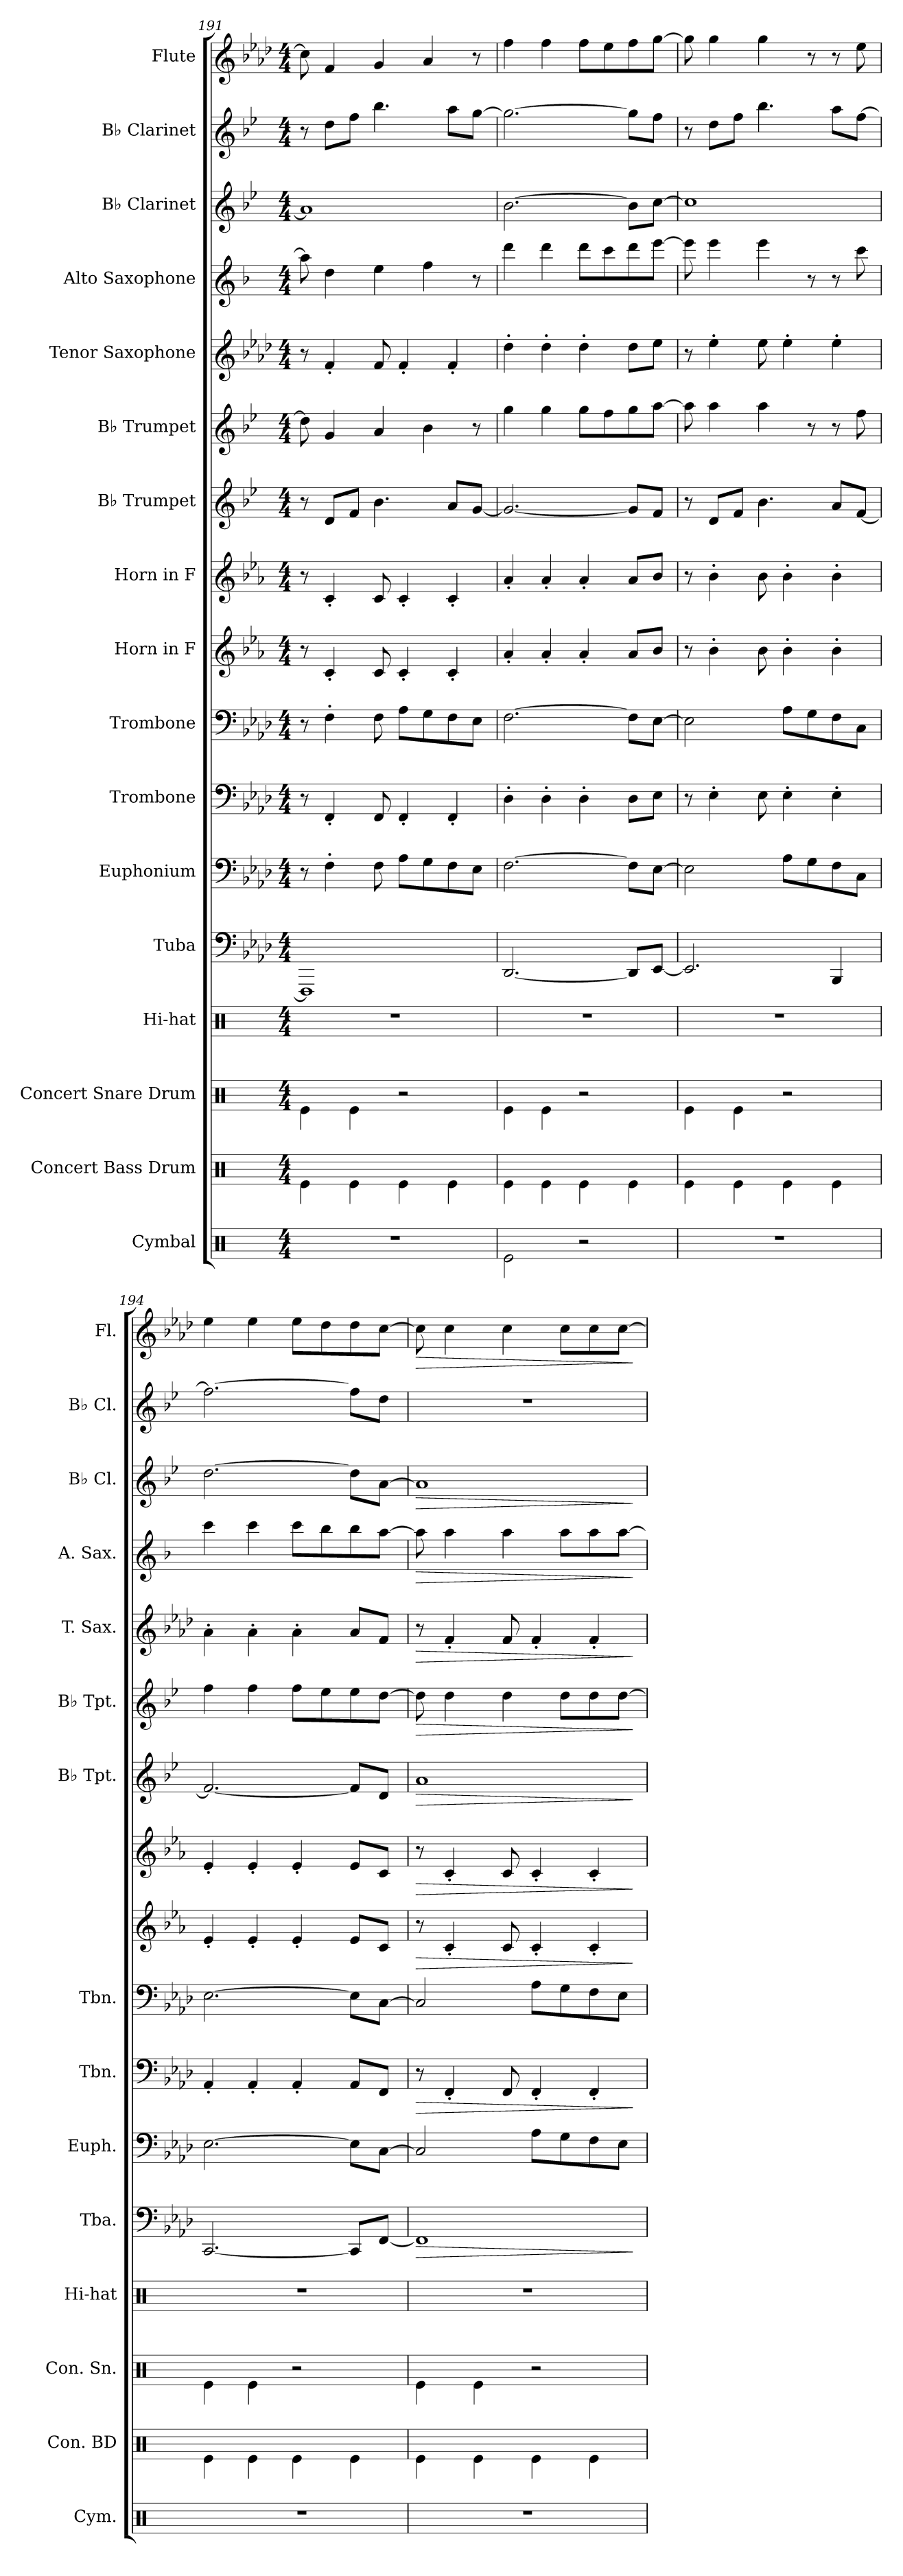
**kern	**kern	**kern	**kern	**kern	**dynam	**kern	**kern	**dynam	**kern	**kern	**dynam	**kern	**dynam	**kern	**dynam	**kern	**dynam	**kern	**dynam	**kern	**dynam	**kern	**dynam	**kern	**kern	**dynam
*part17	*part16	*part15	*part14	*part13	*part13	*part12	*part11	*part11	*part10	*part9	*part9	*part8	*part8	*part7	*part7	*part6	*part6	*part5	*part5	*part4	*part4	*part3	*part3	*part2	*part1	*part1
*staff17	*staff16	*staff15	*staff14	*staff13	*staff13	*staff12	*staff11	*staff11	*staff10	*staff9	*staff9	*staff8	*staff8	*staff7	*staff7	*staff6	*staff6	*staff5	*staff5	*staff4	*staff4	*staff3	*staff3	*staff2	*staff1	*staff1
*I"Cymbal	*I"Concert Bass Drum	*I"Concert Snare Drum	*I"Hi-hat	*I"Tuba	*	*I"Euphonium	*I"Trombone	*	*I"Trombone	*I"Horn in F	*	*I"Horn in F	*	*I"B♭ Trumpet	*	*I"B♭ Trumpet	*	*I"Tenor Saxophone	*	*I"Alto Saxophone	*	*I"B♭ Clarinet	*	*I"B♭ Clarinet	*I"Flute	*
*I'Cym.	*I'Con. BD	*I'Con. Sn.	*I'Hi-hat	*I'Tba.	*	*I'Euph.	*I'Tbn.	*	*I'Tbn.	*	*	*	*	*I'B♭ Tpt.	*	*I'B♭ Tpt.	*	*I'T. Sax.	*	*I'A. Sax.	*	*I'B♭ Cl.	*	*I'B♭ Cl.	*I'Fl.	*
*clefX	*clefX	*clefX	*clefX	*clefF4	*	*clefF4	*clefF4	*	*clefF4	*clefG2	*	*clefG2	*	*clefG2	*	*clefG2	*	*clefG2	*	*clefG2	*	*clefG2	*	*clefG2	*clefG2	*
*	*	*	*	*	*	*	*	*	*	*ITrd4c7	*	*ITrd4c7	*	*ITrd1c2	*	*ITrd1c2	*	*ITrd8c14	*	*ITrd5c9	*	*ITrd1c2	*	*ITrd1c2	*	*
*k[]	*k[]	*k[]	*k[]	*k[b-e-a-d-]	*	*k[b-e-a-d-]	*k[b-e-a-d-]	*	*k[b-e-a-d-]	*k[b-e-a-d-]	*	*k[b-e-a-d-]	*	*k[b-e-a-d-]	*	*k[b-e-a-d-]	*	*k[b-e-a-d-]	*	*k[b-e-a-d-]	*	*k[b-e-a-d-]	*	*k[b-e-a-d-]	*k[b-e-a-d-]	*
*M4/4	*M4/4	*M4/4	*M4/4	*M4/4	*	*M4/4	*M4/4	*	*M4/4	*M4/4	*	*M4/4	*	*M4/4	*	*M4/4	*	*M4/4	*	*M4/4	*	*M4/4	*	*M4/4	*M4/4	*
=191	=191	=191	=191	=191	=191	=191	=191	=191	=191	=191	=191	=191	=191	=191	=191	=191	=191	=191	=191	=191	=191	=191	=191	=191	=191	=191
1r	4Re\	4Re\	1r	1FFF]	.	8r	8r	.	8r	8r	.	8r	.	8r	.	8cc\]	.	8r	.	8cc\]	.	1g]	.	8r	8cc\]	.
.	.	.	.	.	.	4F'\	4FF'/	.	4F'\	4F'/	.	4F'/	.	8c/L	.	4f/	.	4F'/	.	4f\	.	.	.	8cc\L	4f/	.
.	4Re\	4Re\	.	.	.	.	.	.	.	.	.	.	.	8e-/J	.	.	.	.	.	.	.	.	.	8ee-\J	.	.
.	.	.	.	.	.	8F\	8FF/	.	8F\	8F/	.	8F/	.	4.a-\	.	4g/	.	8F/	.	4g\	.	.	.	4.aa-\	4g/	.
.	4Re\	2r	.	.	.	8A-\L	4FF'/	.	8A-\L	4F'/	.	4F'/	.	.	.	.	.	4F'/	.	.	.	.	.	.	.	.
.	.	.	.	.	.	8G\	.	.	8G\	.	.	.	.	.	.	4a-\	.	.	.	4a-\	.	.	.	.	4a-/	.
.	4Re\	.	.	.	.	8F\	4FF'/	.	8F\	4F'/	.	4F'/	.	8g/L	.	.	.	4F'/	.	.	.	.	.	8gg\L	.	.
.	.	.	.	.	.	8E-\J	.	.	8E-\J	.	.	.	.	[8f/J	.	8r	.	.	.	8r	.	.	.	[8ff\J	8r	.
!!LO:PB:g=z
=192	=192	=192	=192	=192	=192	=192	=192	=192	=192	=192	=192	=192	=192	=192	=192	=192	=192	=192	=192	=192	=192	=192	=192	=192	=192	=192
2Re\	4Re\	4Re\	1r	[2.DD-/	.	[2.F\	4D-'\	.	[2.F\	4d-'/	.	4d-'/	.	2.f/_	.	4ff\	.	4d-'\	.	4ff\	.	[2.a-\	.	2.ff\_	4ff\	.
.	4Re\	4Re\	.	.	.	.	4D-'\	.	.	4d-'/	.	4d-'/	.	.	.	4ff\	.	4d-'\	.	4ff\	.	.	.	.	4ff\	.
2r	4Re\	2r	.	.	.	.	4D-'\	.	.	4d-'/	.	4d-'/	.	.	.	8ff\L	.	4d-'\	.	8ff\L	.	.	.	.	8ff\L	.
.	.	.	.	.	.	.	.	.	.	.	.	.	.	.	.	8ee-\	.	.	.	8ee-\	.	.	.	.	8ee-\	.
.	4Re\	.	.	8DD-/L]	.	8F\L]	8D-\L	.	8F\L]	8d-/L	.	8d-/L	.	8f/L]	.	8ff\	.	8d-\L	.	8ff\	.	8a-\L]	.	8ff\L]	8ff\	.
.	.	.	.	[8EE-/J	.	[8E-\J	8E-\J	.	[8E-\J	8e-/J	.	8e-/J	.	8e-/J	.	[8gg\J	.	8e-\J	.	[8gg\J	.	[8b-\J	.	8ee-\J	[8gg\J	.
=193	=193	=193	=193	=193	=193	=193	=193	=193	=193	=193	=193	=193	=193	=193	=193	=193	=193	=193	=193	=193	=193	=193	=193	=193	=193	=193
1r	4Re\	4Re\	1r	2.EE-/]	.	2E-\]	8r	.	2E-\]	8r	.	8r	.	8r	.	8gg\]	.	8r	.	8gg\]	.	1b-]	.	8r	8gg\]	.
.	.	.	.	.	.	.	4E-'\	.	.	4e-'\	.	4e-'\	.	8c/L	.	4gg\	.	4e-'\	.	4gg\	.	.	.	8cc\L	4gg\	.
.	4Re\	4Re\	.	.	.	.	.	.	.	.	.	.	.	8e-/J	.	.	.	.	.	.	.	.	.	8ee-\J	.	.
.	.	.	.	.	.	.	8E-\	.	.	8e-\	.	8e-\	.	4.a-\	.	4gg\	.	8e-\	.	4gg\	.	.	.	4.aa-\	4gg\	.
.	4Re\	2r	.	.	.	8A-\L	4E-'\	.	8A-\L	4e-'\	.	4e-'\	.	.	.	.	.	4e-'\	.	.	.	.	.	.	.	.
.	.	.	.	.	.	8G\	.	.	8G\	.	.	.	.	.	.	8r	.	.	.	8r	.	.	.	.	8r	.
.	4Re\	.	.	4BBB-/	.	8F\	4E-'\	.	8F\	4e-'\	.	4e-'\	.	8g/L	.	8r	.	4e-'\	.	8r	.	.	.	8gg\L	8r	.
.	.	.	.	.	.	8C\J	.	.	8C\J	.	.	.	.	[8e-/J	.	8ee-\	.	.	.	8ee-\	.	.	.	[8ee-\J	8ee-\	.
=194	=194	=194	=194	=194	=194	=194	=194	=194	=194	=194	=194	=194	=194	=194	=194	=194	=194	=194	=194	=194	=194	=194	=194	=194	=194	=194
1r	4Re\	4Re\	1r	[2.CC/	.	[2.E-\	4AA-'/	.	[2.E-\	4A-'/	.	4A-'/	.	2.e-/_	.	4ee-\	.	4A-'\	.	4ee-\	.	[2.cc\	.	2.ee-\_	4ee-\	.
.	4Re\	4Re\	.	.	.	.	4AA-'/	.	.	4A-'/	.	4A-'/	.	.	.	4ee-\	.	4A-'\	.	4ee-\	.	.	.	.	4ee-\	.
.	4Re\	2r	.	.	.	.	4AA-'/	.	.	4A-'/	.	4A-'/	.	.	.	8ee-\L	.	4A-'\	.	8ee-\L	.	.	.	.	8ee-\L	.
.	.	.	.	.	.	.	.	.	.	.	.	.	.	.	.	8dd-\	.	.	.	8dd-\	.	.	.	.	8dd-\	.
.	4Re\	.	.	8CC/L]	.	8E-\L]	8AA-/L	.	8E-\L]	8A-/L	.	8A-/L	.	8e-/L]	.	8dd-\	.	8A-/L	.	8dd-\	.	8cc\L]	.	8ee-\L]	8dd-\	.
.	.	.	.	[8FF/J	.	[8C\J	8FF/J	.	[8C\J	8F/J	.	8F/J	.	8c/J	.	[8cc\J	.	8F/J	.	[8cc\J	.	[8g\J	.	8cc\J	[8cc\J	.
=195	=195	=195	=195	=195	=195	=195	=195	=195	=195	=195	=195	=195	=195	=195	=195	=195	=195	=195	=195	=195	=195	=195	=195	=195	=195	=195
!	!	!	!	!	!LO:HP:b	!	!	!LO:HP:b	!	!	!LO:HP:b	!	!LO:HP:b	!	!LO:HP:b	!	!LO:HP:b	!	!LO:HP:b	!	!LO:HP:b	!	!LO:HP:b	!	!	!LO:HP:b
1r	4Re\	4Re\	1r	1FF]	>	2C/]	8r	>	2C/]	8r	>	8r	>	1g	>	8cc\]	>	8r	>	8cc\]	>	1g]	>	1r	8cc\]	>
.	.	.	.	.	.	.	4FF'/	.	.	4F'/	.	4F'/	.	.	.	4cc\	.	4F'/	.	4cc\	.	.	.	.	4cc\	.
.	4Re\	4Re\	.	.	.	.	.	.	.	.	.	.	.	.	.	.	.	.	.	.	.	.	.	.	.	.
.	.	.	.	.	.	.	8FF/	.	.	8F/	.	8F/	.	.	.	4cc\	.	8F/	.	4cc\	.	.	.	.	4cc\	.
.	4Re\	2r	.	.	.	8A-\L	4FF'/	.	8A-\L	4F'/	.	4F'/	.	.	.	.	.	4F'/	.	.	.	.	.	.	.	.
.	.	.	.	.	.	8G\	.	.	8G\	.	.	.	.	.	.	8cc\L	.	.	.	8cc\L	.	.	.	.	8cc\L	.
.	4Re\	.	.	.	.	8F\	4FF'/	.	8F\	4F'/	.	4F'/	.	.	.	8cc\	.	4F'/	.	8cc\	.	.	.	.	8cc\	.
.	.	.	.	.	.	8E-\J	.	.	8E-\J	.	.	.	.	.	.	[8cc\J	.	.	.	[8cc\J	.	.	.	.	[8cc\J	.
.	.	.	.	.	]	.	.	]	.	.	]	.	]	.	]	.	]	.	]	.	]	.	]	.	.	]
=	=	=	=	=	=	=	=	=	=	=	=	=	=	=	=	=	=	=	=	=	=	=	=	=	=	=
*-	*-	*-	*-	*-	*-	*-	*-	*-	*-	*-	*-	*-	*-	*-	*-	*-	*-	*-	*-	*-	*-	*-	*-	*-	*-	*-
